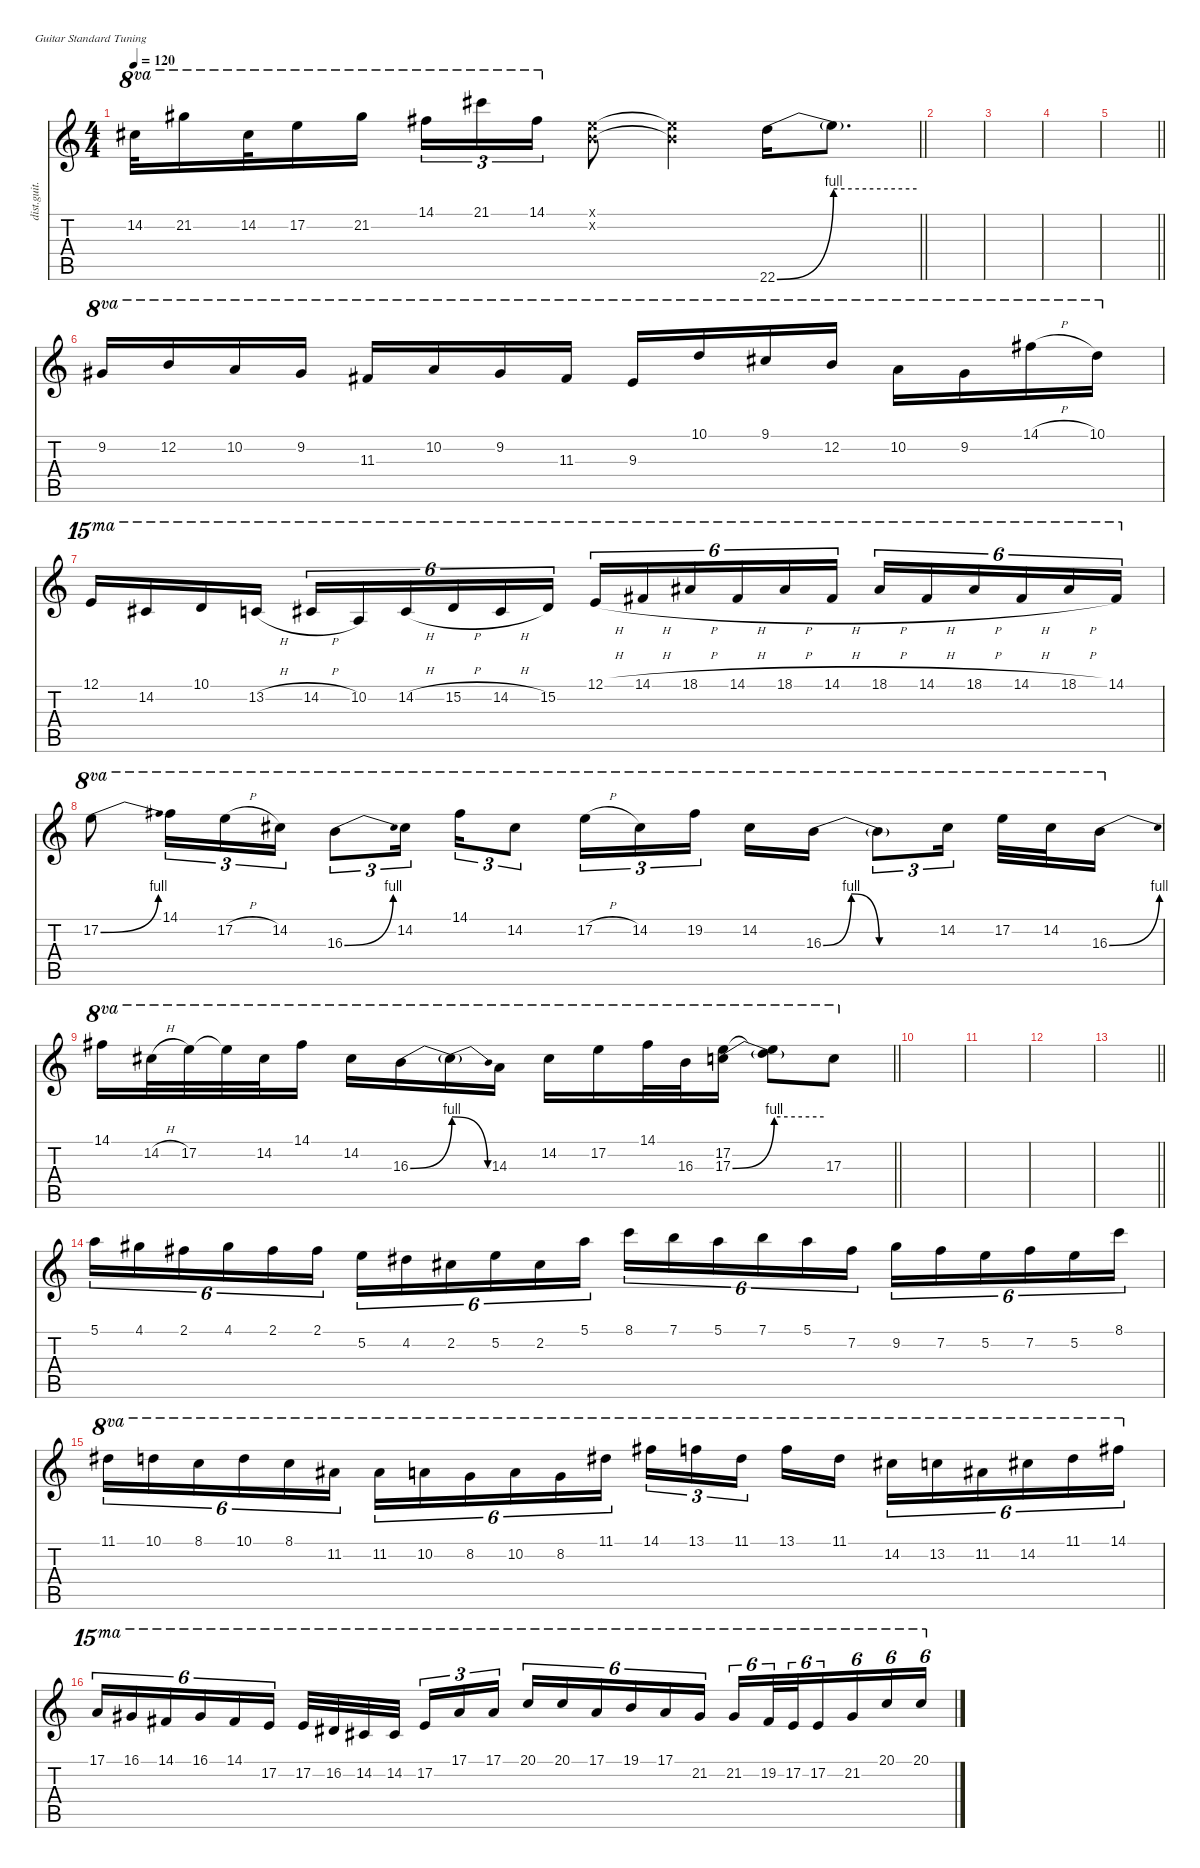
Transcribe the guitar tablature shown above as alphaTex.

\defaultSystemsLayout 4
\hideDynamics
\bracketExtendMode nobrackets
\otherSystemsTrackNameOrientation horizontal
\track ("Guitar 2" "dist.guit.") {defaultSystemsLayout 4 instrument distortionguitar}
\staff {score tabs}
\tuning (E4 B3 G3 D3 A2 E2)
\ts (4 4)
\tempo 120
\clef g2
\barLineRight lightlight
\ks c
14.2{acc #}.32{ot 8va dy fff beam Down} 21.2{acc #}.16{ot 8va beam Down} 14.2{acc #}.32{ot 8va beam Down} 17.2.16{ot 8va beam Down} 21.2{acc #}.16{ot 8va beam Down} 14.1{acc #}.16{tu (3 2) ot 8va beam Down} 21.1{acc #}.16{tu (3 2) ot 8va beam Down} 14.1{acc #}.16{tu (3 2) ot 8va beam Down} (0.1{x} 0.2{x}).8{beam Down} (0.1{x t} 0.2{x t}).4{beam Down} 22.6{be (bend 0 0 60 4)}.16{beam Down} 22.6{be (hold 0 4 60 4) t}.8{d beam Down} |
|
|
|
\barLineRight lightlight
|
9.2{acc #}.16{ot 8va beam Up} 12.2.16{ot 8va beam Up} 10.2.16{ot 8va beam Up} 9.2{acc #}.16{ot 8va beam Up} 11.3{acc #}.16{ot 8va beam Up} 10.2.16{ot 8va beam Up} 9.2{acc #}.16{ot 8va beam Up} 11.3{acc #}.16{ot 8va beam Up} 9.3.16{ot 8va beam Up} 10.1.16{ot 8va beam Up} 9.1{acc #}.16{ot 8va beam Up} 12.2.16{ot 8va beam Up} 10.2.16{ot 8va beam Down} 9.2{acc #}.16{ot 8va beam Down} 14.1{h acc #}.16{ot 8va beam Down} 10.1.16{ot 8va beam Down} |
12.1.16{ot 15ma beam Up} 14.2{acc #}.16{ot 15ma beam Up} 10.1.16{ot 15ma beam Up} 13.2{h}.16{ot 15ma beam Up} 14.2{h acc #}.16{tu (6 4) ot 15ma beam Up} 10.2.16{tu (6 4) ot 15ma beam Up} 14.2{h acc #}.16{tu (6 4) ot 15ma beam Up} 15.2{h}.16{tu (6 4) ot 15ma beam Up} 14.2{h acc #}.16{tu (6 4) ot 15ma beam Up} 15.2.16{tu (6 4) ot 15ma beam Up} 12.1{h}.16{tu (6 4) ot 15ma beam Up} 14.1{h acc #}.16{tu (6 4) ot 15ma beam Up} 18.1{h acc #}.16{tu (6 4) ot 15ma beam Up} 14.1{h acc #}.16{tu (6 4) ot 15ma beam Up} 18.1{h acc #}.16{tu (6 4) ot 15ma beam Up} 14.1{h acc #}.16{tu (6 4) ot 15ma beam Up} 18.1{h acc #}.16{tu (6 4) ot 15ma beam Up} 14.1{h acc #}.16{tu (6 4) ot 15ma beam Up} 18.1{h acc #}.16{tu (6 4) ot 15ma beam Up} 14.1{h acc #}.16{tu (6 4) ot 15ma beam Up} 18.1{h acc #}.16{tu (6 4) ot 15ma beam Up} 14.1{acc #}.16{tu (6 4) ot 15ma beam Up} |
17.2{be (bend 0 0 30 4)}.8{ot 8va beam Down} 14.1{acc #}.16{tu (3 2) ot 8va beam Down} 17.2{h}.16{tu (3 2) ot 8va beam Down} 14.2{acc #}.16{tu (3 2) ot 8va beam Down} 16.3{be (bend 0 0 30 4)}.8{tu (3 2) ot 8va beam Down} 14.2{acc #}.16{tu (3 2) ot 8va beam Down} 14.1{acc #}.16{tu (3 2) ot 8va beam Down} 14.2{acc #}.8{tu (3 2) ot 8va beam Down} 17.2{h}.16{tu (3 2) ot 8va beam Down} 14.2{acc #}.16{tu (3 2) ot 8va beam Down} 19.2{acc #}.16{tu (3 2) ot 8va beam Down} 14.2{acc #}.16{ot 8va beam Down} 16.3{be (bendrelease 0 0 30 4 30 4 60 0)}.16{ot 8va beam Down} 16.3{be (hold 0 0 60 0) t}.8{tu (3 2) ot 8va beam Down} 14.2{acc #}.16{tu (3 2) ot 8va beam Down} 17.2.32{ot 8va beam Down} 14.2{acc #}.32{ot 8va beam Down} 16.3{be (bend 0 0 30 4)}.16{ot 8va beam Down} |
\barLineRight lightlight
14.1{acc #}.16{ot 8va beam Down} 14.2{h acc #}.32{ot 8va beam Down} 17.2.32{ot 8va beam Down} 17.2{t}.32{ot 8va beam Down} 14.2{acc #}.32{ot 8va beam Down} 14.1{acc #}.16{ot 8va beam Down} 14.2{acc #}.16{ot 8va beam Down} 16.3{be (bend 0 0 60 4)}.16{ot 8va beam Down} 16.3{be (release 0 4 60 0) t}.16{ot 8va beam Down} 14.3.16{ot 8va beam Down} 14.2{acc #}.16{ot 8va beam Down} 17.2.16{ot 8va beam Down} 14.1{acc #}.32{ot 8va beam Down} 16.3.32{ot 8va beam Down} (17.2 17.3{be (bend 0 0 60 4)}).16{ot 8va beam Down} (17.2{t} 17.3{be (hold 0 4 60 4) t}).8{ot 8va beam Down} 17.3.8{ot 8va beam Down} |
|
|
|
\barLineRight lightlight
|
5.1.16{tu (6 4) beam Down} 4.1{acc #}.16{tu (6 4) beam Down} 2.1{acc #}.16{tu (6 4) beam Down} 4.1{acc #}.16{tu (6 4) beam Down} 2.1{acc #}.16{tu (6 4) beam Down} 2.1{acc #}.16{tu (6 4) beam Down} 5.2.16{tu (6 4) beam Down} 4.2{acc #}.16{tu (6 4) beam Down} 2.2{acc #}.16{tu (6 4) beam Down} 5.2.16{tu (6 4) beam Down} 2.2{acc #}.16{tu (6 4) beam Down} 5.1.16{tu (6 4) beam Down} 8.1.16{tu (6 4) beam Down} 7.1.16{tu (6 4) beam Down} 5.1.16{tu (6 4) beam Down} 7.1.16{tu (6 4) beam Down} 5.1.16{tu (6 4) beam Down} 7.2{acc #}.16{tu (6 4) beam Down} 9.2{acc #}.16{tu (6 4) beam Down} 7.2{acc #}.16{tu (6 4) beam Down} 5.2.16{tu (6 4) beam Down} 7.2{acc #}.16{tu (6 4) beam Down} 5.2.16{tu (6 4) beam Down} 8.1.16{tu (6 4) beam Down} |
11.1{acc #}.16{tu (6 4) ot 8va beam Down} 10.1.16{tu (6 4) ot 8va beam Down} 8.1.16{tu (6 4) ot 8va beam Down} 10.1.16{tu (6 4) ot 8va beam Down} 8.1.16{tu (6 4) ot 8va beam Down} 11.2{acc #}.16{tu (6 4) ot 8va beam Down} 11.2{acc #}.16{tu (6 4) ot 8va beam Down} 10.2.16{tu (6 4) ot 8va beam Down} 8.2.16{tu (6 4) ot 8va beam Down} 10.2.16{tu (6 4) ot 8va beam Down} 8.2.16{tu (6 4) ot 8va beam Down} 11.1{acc #}.16{tu (6 4) ot 8va beam Down} 14.1{acc #}.16{tu (3 2) ot 8va beam Down} 13.1.16{tu (3 2) ot 8va beam Down} 11.1{acc #}.16{tu (3 2) ot 8va beam Down} 13.1.16{ot 8va beam Down} 11.1{acc #}.16{ot 8va beam Down} 14.2{acc #}.16{tu (6 4) ot 8va beam Down} 13.2.16{tu (6 4) ot 8va beam Down} 11.2{acc #}.16{tu (6 4) ot 8va beam Down} 14.2{acc #}.16{tu (6 4) ot 8va beam Down} 11.1{acc #}.16{tu (6 4) ot 8va beam Down} 14.1{acc #}.16{tu (6 4) ot 8va beam Down} |
17.1.16{tu (6 4) ot 15ma beam Up} 16.1{acc #}.16{tu (6 4) ot 15ma beam Up} 14.1{acc #}.16{tu (6 4) ot 15ma beam Up} 16.1{acc #}.16{tu (6 4) ot 15ma beam Up} 14.1{acc #}.16{tu (6 4) ot 15ma beam Up} 17.2.16{tu (6 4) ot 15ma beam Up} 17.2.32{ot 15ma beam Up} 16.2{acc #}.32{ot 15ma beam Up} 14.2{acc #}.32{ot 15ma beam Up} 14.2{acc #}.32{ot 15ma beam Up} 17.2.16{tu (3 2) ot 15ma beam Up} 17.1.16{tu (3 2) ot 15ma beam Up} 17.1.16{tu (3 2) ot 15ma beam Up} 20.1.16{tu (6 4) ot 15ma beam Up} 20.1.16{tu (6 4) ot 15ma beam Up} 17.1.16{tu (6 4) ot 15ma beam Up} 19.1.16{tu (6 4) ot 15ma beam Up} 17.1.16{tu (6 4) ot 15ma beam Up} 21.2{acc #}.16{tu (6 4) ot 15ma beam Up} 21.2{acc #}.16{tu (6 4) ot 15ma beam Up beam merge} 19.2{acc #}.32{tu (6 4) ot 15ma beam Up beam merge} 17.2.32{tu (6 4) ot 15ma beam Up beam merge} 17.2.16{tu (6 4) ot 15ma beam Up beam merge} 21.2{acc #}.16{tu (6 4) ot 15ma beam Up beam merge} 20.1.16{tu (6 4) ot 15ma beam Up beam merge} 20.1.16{tu (6 4) ot 15ma beam Up}
